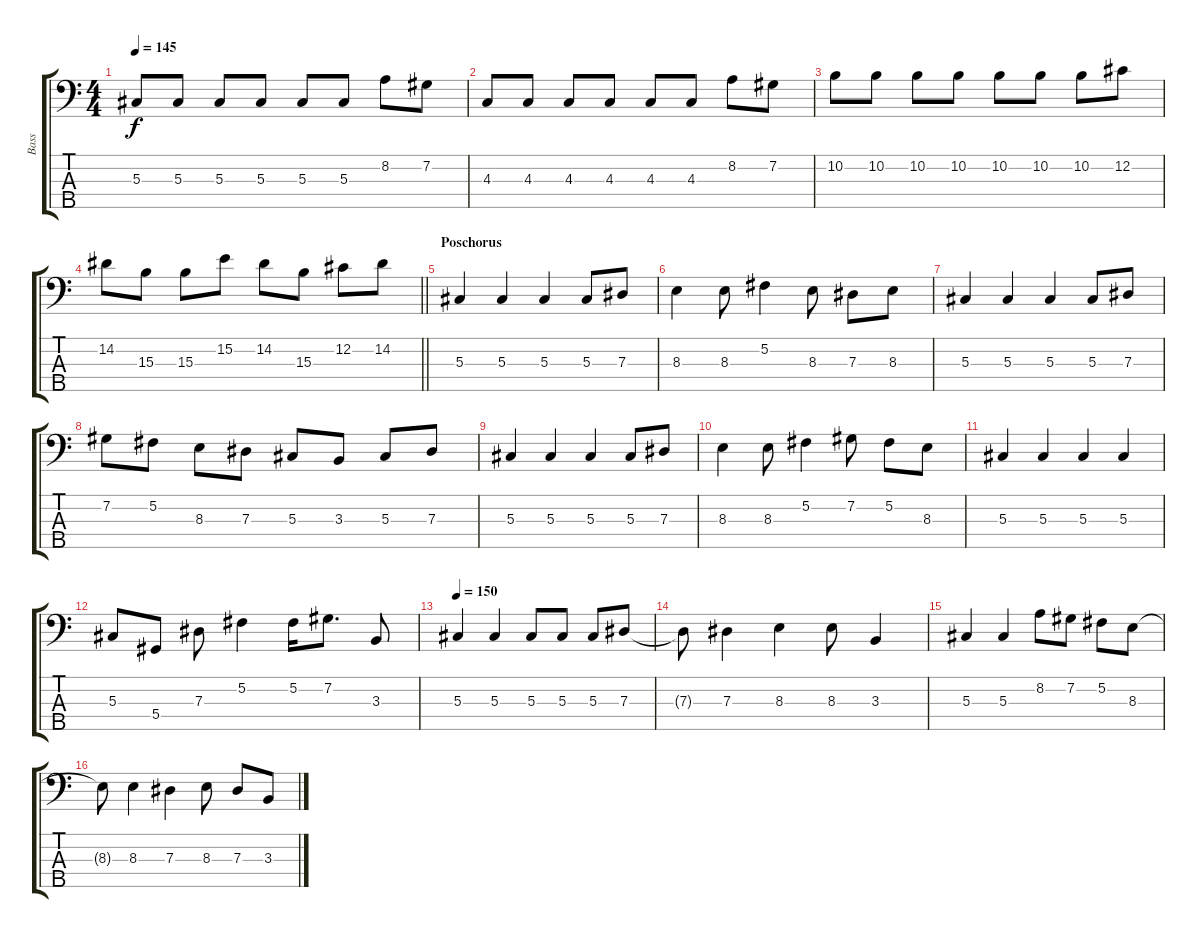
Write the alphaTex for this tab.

\track ("Bass" "Bass") {instrument electricbassfinger}
\staff {score tabs}
\tuning (Gb2 Db2 Ab1 Eb1 Bb0) {hide}
\ts (4 4)
\tempo 145
\clef f4
\ks c
5.3.8{dy f} 5.3.8 5.3.8 5.3.8 5.3.8 5.3.8 8.2.8 7.2.8 |
4.3.8 4.3.8 4.3.8 4.3.8 4.3.8 4.3.8 8.2.8 7.2.8 |
10.2.8 10.2.8 10.2.8 10.2.8 10.2.8 10.2.8 10.2.8 12.2.8 |
\barLineRight lightlight
14.2.8 15.3.8 15.3.8 15.2.8 14.2.8 15.3.8 12.2.8 14.2.8 |
\section ("" "Poschorus")
5.3.4 5.3.4 5.3.4 5.3.8 7.3.8 |
8.3.4 8.3.8 5.2.4 8.3.8 7.3.8 8.3.8 |
5.3.4 5.3.4 5.3.4 5.3.8 7.3.8 |
7.2.8 5.2.8 8.3.8 7.3.8 5.3.8 3.3.8 5.3.8 7.3.8 |
5.3.4 5.3.4 5.3.4 5.3.8 7.3.8 |
8.3.4 8.3.8 5.2.4 7.2.8 5.2.8 8.3.8 |
5.3.4 5.3.4 5.3.4 5.3.4 |
5.3.8 5.4.8 7.3.8 5.2.4 5.2.16 7.2.8{d} 3.3.8 |
\tempo 150
5.3.4 5.3.4 5.3.8 5.3.8 5.3.8 7.3.8 |
7.3{t}.8 7.3.4 8.3.4 8.3.8 3.3.4 |
5.3.4 5.3.4 8.2.8 7.2.8 5.2.8 8.3.8 |
8.3{t}.8 8.3.4 7.3.4 8.3.8 7.3.8 3.3.8
